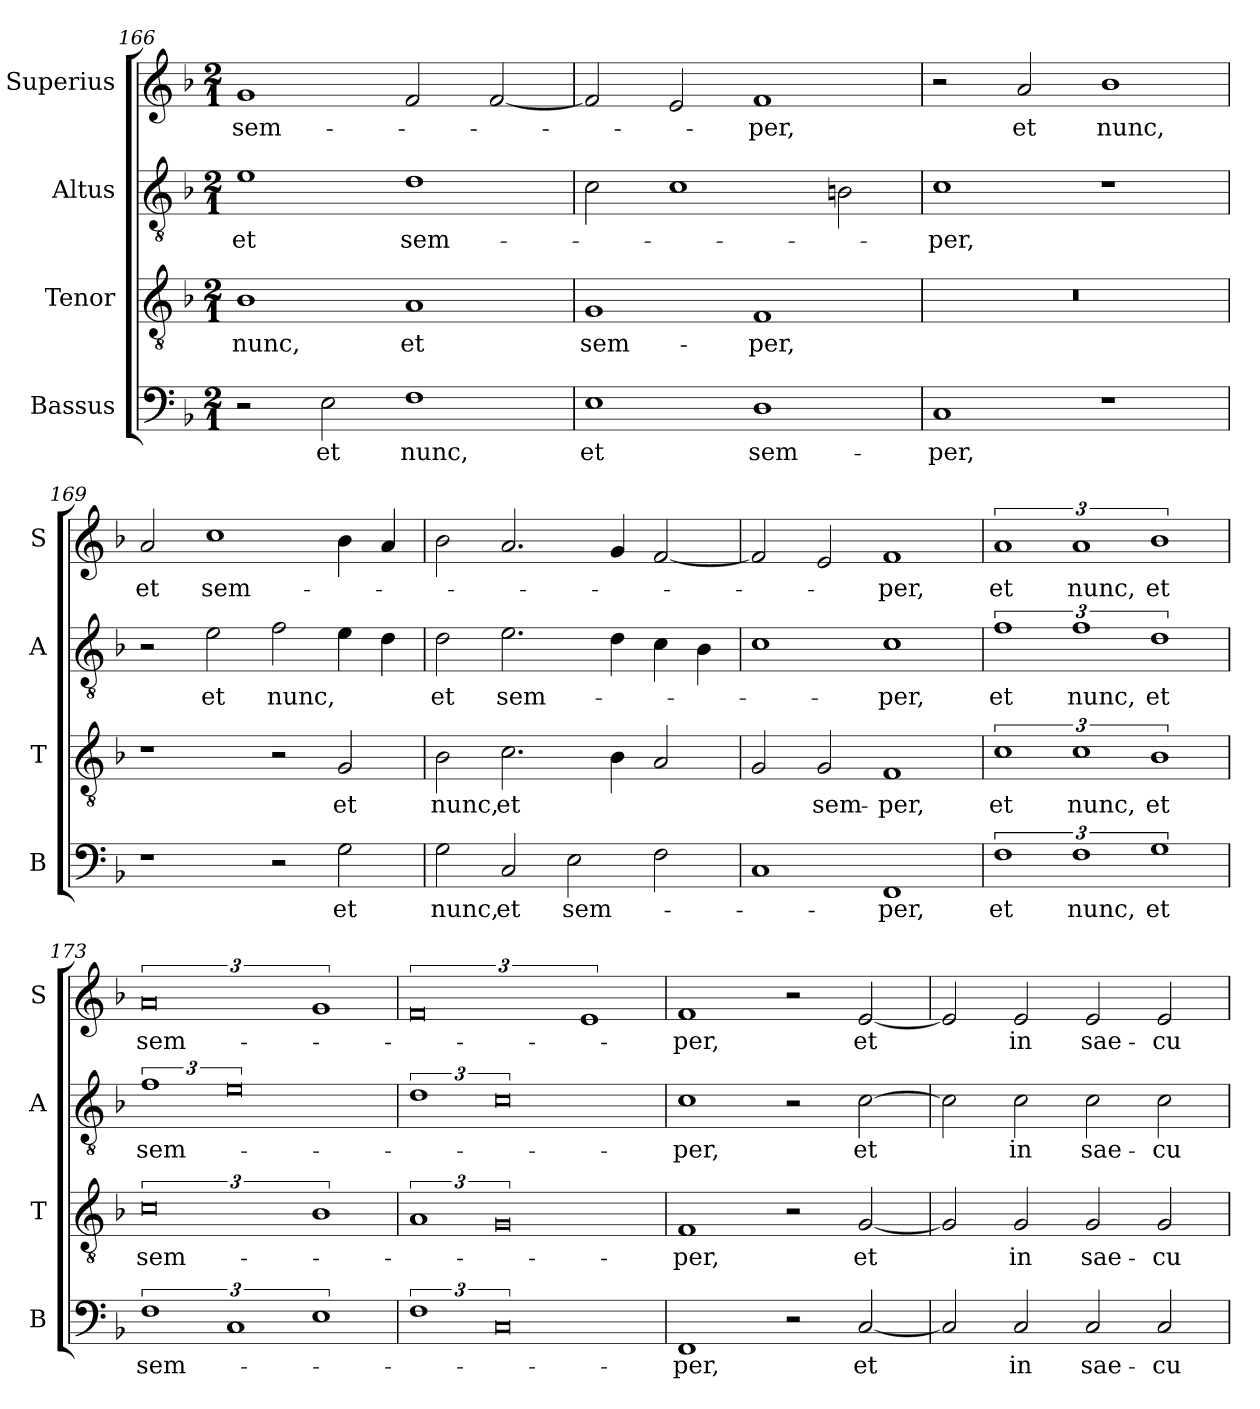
**kern	**text	**kern	**text	**kern	**text	**kern	**text
*part4	*part4	*part3	*part3	*part2	*part2	*part1	*part1
*staff4	*staff4	*staff3	*staff3	*staff2	*staff2	*staff1	*staff1
*I"Bassus	*	*I"Tenor	*	*I"Altus	*	*I"Superius	*
*I'B	*	*I'T	*	*I'A	*	*I'S	*
*clefF4	*	*clefGv2	*	*clefGv2	*	*clefG2	*
*k[b-]	*	*k[b-]	*	*k[b-]	*	*k[b-]	*
*F:	*	*F:	*	*F:	*	*F:	*
*M2/1	*	*M2/1	*	*M2/1	*	*M2/1	*
=166	=166	=166	=166	=166	=166	=166	=166
2r	.	1B-	nunc,	1e	et	1g	sem-
2E	et	.	.	.	.	.	.
1F	nunc,	1A	et	1d	sem-	2f	.
.	.	.	.	.	.	[2f	.
=167	=167	=167	=167	=167	=167	=167	=167
1E	et	1G	sem-	2c	.	2f]	.
.	.	.	.	1c	.	2e	.
1D	sem-	1F	-per,	.	.	1f	-per,
.	.	.	.	2Bn	.	.	.
=168	=168	=168	=168	=168	=168	=168	=168
1C	-per,	0r	.	1c	-per,	2r	.
.	.	.	.	.	.	2a	et
1r	.	.	.	1r	.	1b-	nunc,
=169	=169	=169	=169	=169	=169	=169	=169
1r	.	1r	.	2r	.	2a	et
.	.	.	.	2e	et	1cc	sem-
2r	.	2r	.	2f	nunc,	.	.
2G	et	2G	et	4e	.	4b-	.
.	.	.	.	4d	.	4a	.
=170	=170	=170	=170	=170	=170	=170	=170
2G	nunc,	2B-	nunc,	2d	et	2b-	.
2C	et	2.c	et	2.e	sem-	2.a	.
2E	sem-	.	.	.	.	.	.
.	.	4B-	.	4d	.	4g	.
2F	.	2A	.	4c	.	[2f	.
.	.	.	.	4B-	.	.	.
=171	=171	=171	=171	=171	=171	=171	=171
1C	.	2G	.	1c	.	2f]	.
.	.	2G	sem-	.	.	2e	.
1FF	-per,	1F	-per,	1c	-per,	1f	-per,
=172	=172	=172	=172	=172	=172	=172	=172
3%2F	et	3%2c	et	3%2f	et	3%2a	et
3%2F	nunc,	3%2c	nunc,	3%2f	nunc,	3%2a	nunc,
3%2G	et	3%2B-	et	3%2d	et	3%2b-	et
=173	=173	=173	=173	=173	=173	=173	=173
3%2F	sem-	3%4c	sem-	3%2f	sem-	3%4a	sem-
3%2C	.	.	.	3%4e	.	.	.
3%2E	.	3%2B-	.	.	.	3%2g	.
=174	=174	=174	=174	=174	=174	=174	=174
3%2F	.	3%2A	.	3%2d	.	3%4f	.
3%4C	.	3%4G	.	3%4c	.	.	.
.	.	.	.	.	.	3%2e	.
=175	=175	=175	=175	=175	=175	=175	=175
1FF	-per,	1F	-per,	1c	-per,	1f	-per,
2r	.	2r	.	2r	.	2r	.
[2C	et	[2G	et	[2c	et	[2e	et
=176	=176	=176	=176	=176	=176	=176	=176
2C]	.	2G]	.	2c]	.	2e]	.
2C	in	2G	in	2c	in	2e	in
2C	sae-	2G	sae-	2c	sae-	2e	sae-
2C	-cu-	2G	-cu-	2c	-cu-	2e	-cu-
=	=	=	=	=	=	=	=
*-	*-	*-	*-	*-	*-	*-	*-
